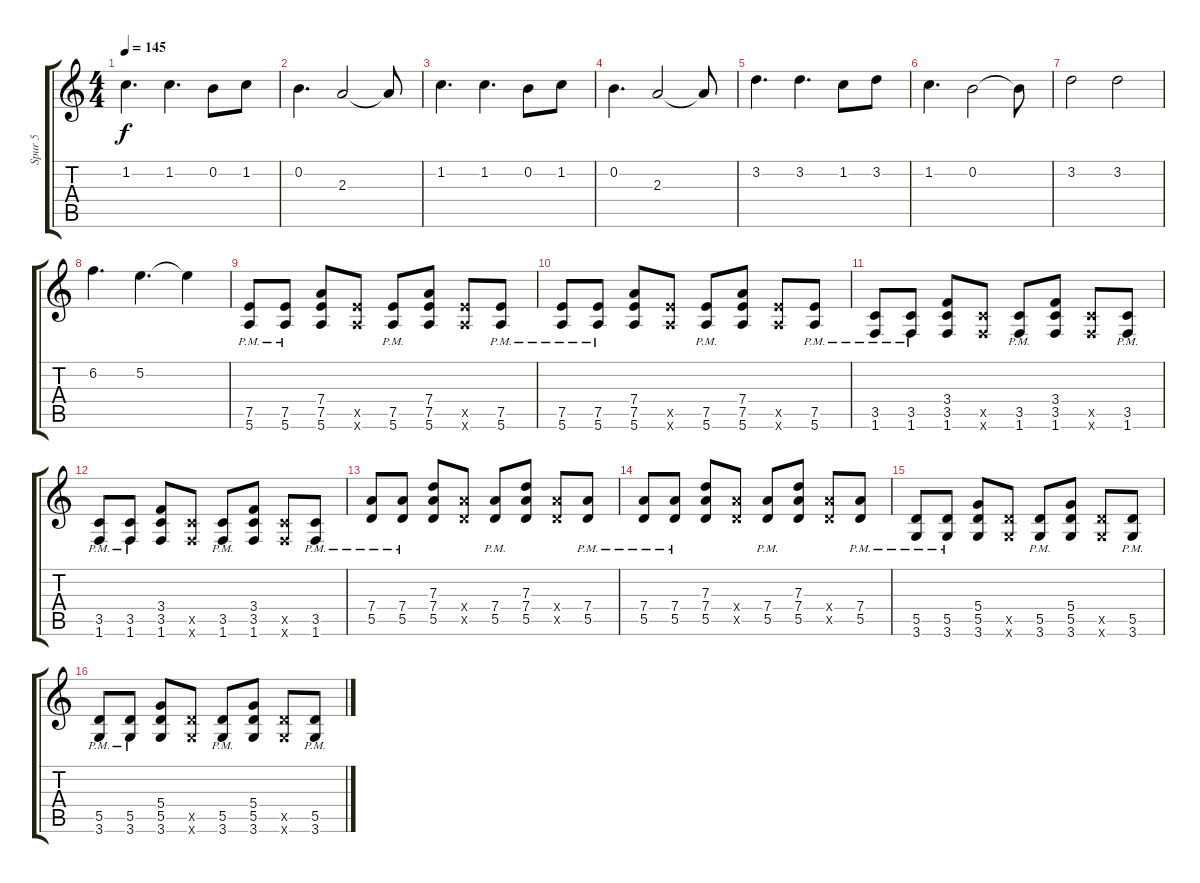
\track ("Spur 5" "Spur 5") {instrument overdrivenguitar}
\staff {score tabs}
\tuning (E4 B3 G3 D3 A2 E2) {hide}
\ts (4 4)
\tempo 145
\clef g2
\ks c
1.2.4{d dy f} 1.2.4{d} 0.2.8 1.2.8 |
0.2.4{d} 2.3.2 2.3{t}.8 |
1.2.4{d} 1.2.4{d} 0.2.8 1.2.8 |
0.2.4{d} 2.3.2 2.3{t}.8 |
3.2.4{d} 3.2.4{d} 1.2.8 3.2.8 |
1.2.4{d} 0.2.2 0.2{t}.8 |
3.2.2 3.2.2 |
6.2.4{d} 5.2.4{d} 5.2{t}.4 |
(7.5{pm} 5.6{pm}).8{volume 5 instrument overdrivenguitar} (7.5{pm} 5.6{pm}).8 (7.4 7.5 5.6).8 (7.5{x} 5.6{x}).8 (7.5{pm} 5.6{pm}).8 (7.4 7.5 5.6).8 (7.5{x} 5.6{x}).8 (7.5{pm} 5.6{pm}).8 |
(7.5{pm} 5.6{pm}).8 (7.5{pm} 5.6{pm}).8 (7.4 7.5 5.6).8 (7.5{x} 5.6{x}).8 (7.5{pm} 5.6{pm}).8 (7.4 7.5 5.6).8 (7.5{x} 5.6{x}).8 (7.5{pm} 5.6{pm}).8 |
(3.5{pm} 1.6{pm}).8 (3.5{pm} 1.6{pm}).8 (3.4 3.5 1.6).8 (3.5{x} 1.6{x}).8 (3.5{pm} 1.6{pm}).8 (3.4 3.5 1.6).8 (3.5{x} 1.6{x}).8 (3.5{pm} 1.6{pm}).8 |
(3.5{pm} 1.6{pm}).8 (3.5{pm} 1.6{pm}).8 (3.4 3.5 1.6).8 (3.5{x} 1.6{x}).8 (3.5{pm} 1.6{pm}).8 (3.4 3.5 1.6).8 (3.5{x} 1.6{x}).8 (3.5{pm} 1.6{pm}).8 |
(7.4{pm} 5.5{pm}).8 (7.4{pm} 5.5{pm}).8 (7.3 7.4 5.5).8 (7.4{x} 5.5{x}).8 (7.4{pm} 5.5{pm}).8 (7.3 7.4 5.5).8 (7.4{x} 5.5{x}).8 (7.4{pm} 5.5{pm}).8 |
(7.4{pm} 5.5{pm}).8 (7.4{pm} 5.5{pm}).8 (7.3 7.4 5.5).8 (7.4{x} 5.5{x}).8 (7.4{pm} 5.5{pm}).8 (7.3 7.4 5.5).8 (7.4{x} 5.5{x}).8 (7.4{pm} 5.5{pm}).8 |
(5.5{pm} 3.6{pm}).8 (5.5{pm} 3.6{pm}).8 (5.4 5.5 3.6).8 (5.5{x} 3.6{x}).8 (5.5{pm} 3.6{pm}).8 (5.4 5.5 3.6).8 (5.5{x} 3.6{x}).8 (5.5{pm} 3.6{pm}).8 |
(5.5{pm} 3.6{pm}).8 (5.5{pm} 3.6{pm}).8 (5.4 5.5 3.6).8 (5.5{x} 3.6{x}).8 (5.5{pm} 3.6{pm}).8 (5.4 5.5 3.6).8 (5.5{x} 3.6{x}).8 (5.5{pm} 3.6{pm}).8
